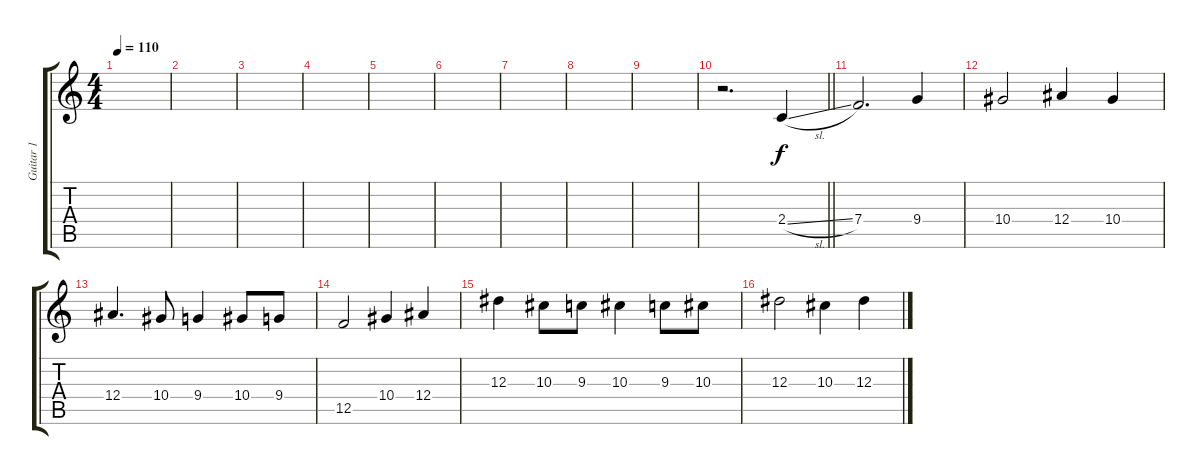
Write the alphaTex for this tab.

\track ("Guitar 1" "Guitar 1") {instrument distortionguitar}
\staff {score tabs}
\tuning (C4 G3 Eb3 Bb2 F2 C2) {hide}
\ts (4 4)
\tempo 110
\clef g2
\ks c
|
|
|
|
|
|
|
|
|
\barLineRight lightlight
r.2{d} 2.4{sl}.4 |
\section ("" "")
7.4.2{d} 9.4.4 |
10.4.2 12.4.4 10.4.4 |
12.4.4{d} 10.4.8 9.4.4 10.4.8 9.4.8 |
12.5.2 10.4.4 12.4.4 |
12.3.4 10.3.8 9.3.8 10.3.4 9.3.8 10.3.8 |
12.3.2 10.3.4 12.3.4
